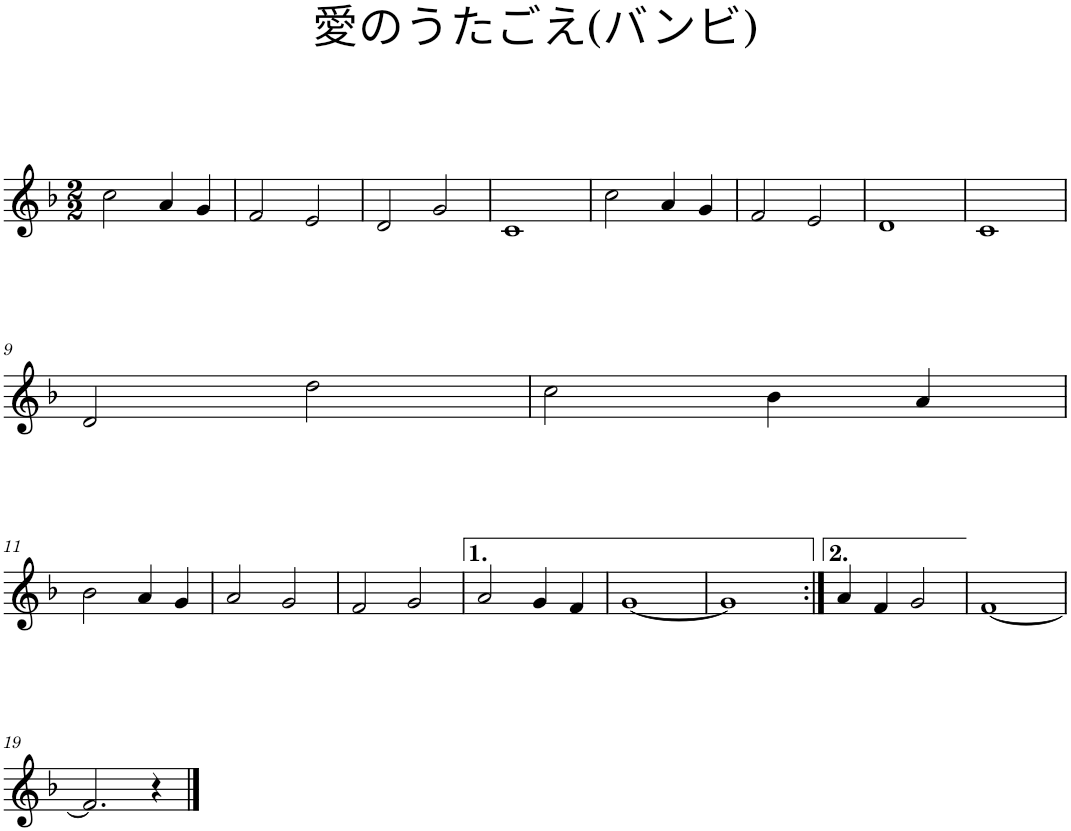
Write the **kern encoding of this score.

**kern
*part1
*staff1
*I"Piano
*I'Pno.
*clefG2
*k[b-]
*M2/2
=1
2cc\
4a/
4g/
=2
2f/
2e/
=3
2d/
2g/
=4
1c
=5
2cc\
4a/
4g/
=6
2f/
2e/
=7
1d
=8
1c
!!LO:LB:g=z
=9
2d/
2dd\
=10
2cc\
4b-\
4a/
!!LO:LB:g=z
=11
2b-\
4a/
4g/
=12
2a/
2g/
=13
2f/
2g/
=14
2a/
4g/
4f/
=15
[<1g
=16
1g]
=17:|!
4a/
4f/
2g/
=18
[<1f
!!LO:LB:g=z
=19
2.f/]
4r
==
*-
